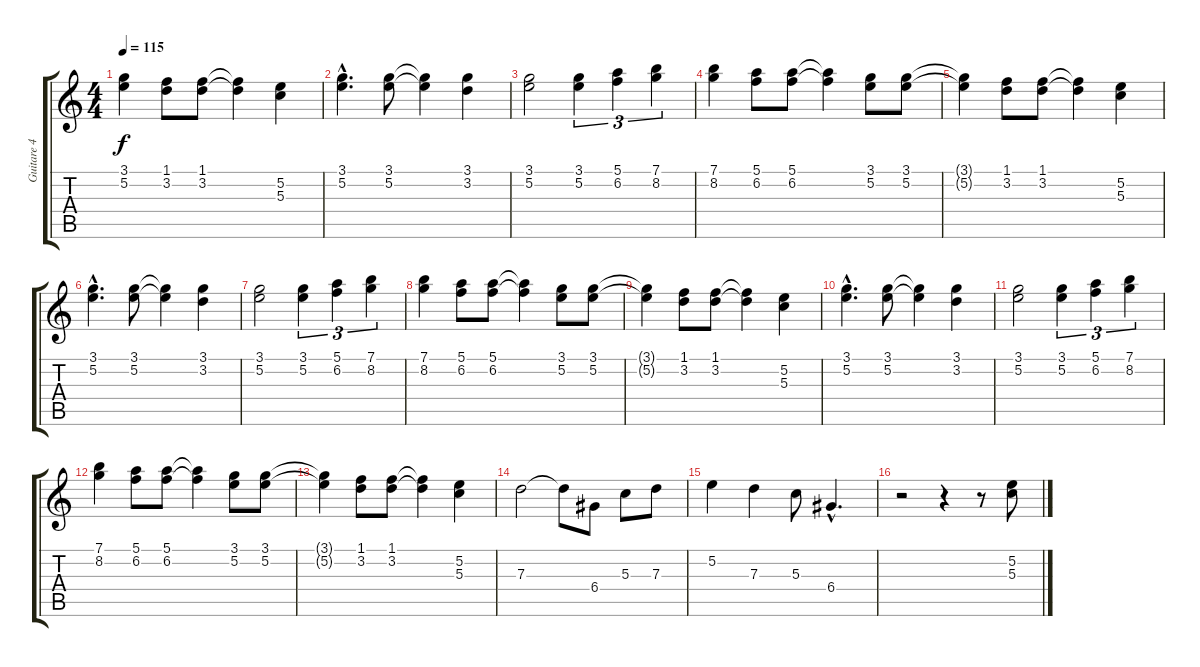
\track ("Guitare 4" "Guitare 4") {instrument electricguitarjazz}
\staff {score tabs}
\tuning (E4 B3 G3 D3 A2 E2) {hide}
\ts (4 4)
\tempo 115
\clef g2
\ks c
(3.1{t} 5.2{t}).4{dy f} (1.1 3.2).8 (1.1 3.2).8 (1.1{t} 3.2{t}).4 (5.2 5.3).4 |
(3.1{hac} 5.2{hac}).4{d} (3.1 5.2).8 (3.1{t} 5.2{t}).4 (3.1 3.2).4 |
(3.1 5.2).2 (3.1 5.2).4{tu (3 2)} (5.1 6.2).4{tu (3 2)} (7.1 8.2).4{tu (3 2)} |
(7.1 8.2).4 (5.1 6.2).8 (5.1 6.2).8 (5.1{t} 6.2{t}).4 (3.1 5.2).8 (3.1 5.2).8 |
(3.1{t} 5.2{t}).4 (1.1 3.2).8 (1.1 3.2).8 (1.1{t} 3.2{t}).4 (5.2 5.3).4 |
(3.1{hac} 5.2{hac}).4{d} (3.1 5.2).8 (3.1{t} 5.2{t}).4 (3.1 3.2).4 |
(3.1 5.2).2 (3.1 5.2).4{tu (3 2)} (5.1 6.2).4{tu (3 2)} (7.1 8.2).4{tu (3 2)} |
(7.1 8.2).4 (5.1 6.2).8 (5.1 6.2).8 (5.1{t} 6.2{t}).4 (3.1 5.2).8 (3.1 5.2).8 |
(3.1{t} 5.2{t}).4 (1.1 3.2).8 (1.1 3.2).8 (1.1{t} 3.2{t}).4 (5.2 5.3).4 |
(3.1{hac} 5.2{hac}).4{d} (3.1 5.2).8 (3.1{t} 5.2{t}).4 (3.1 3.2).4 |
(3.1 5.2).2 (3.1 5.2).4{tu (3 2)} (5.1 6.2).4{tu (3 2)} (7.1 8.2).4{tu (3 2)} |
(7.1 8.2).4 (5.1 6.2).8 (5.1 6.2).8 (5.1{t} 6.2{t}).4 (3.1 5.2).8 (3.1 5.2).8 |
(3.1{t} 5.2{t}).4 (1.1 3.2).8 (1.1 3.2).8 (1.1{t} 3.2{t}).4 (5.2 5.3).4 |
7.3.2 7.3{t}.8 6.4.8 5.3.8 7.3.8 |
5.2.4 7.3.4 5.3.8 6.4{hac}.4{d} |
r.2 r.4 r.8 (5.2{ss} 5.3{ss}).8
